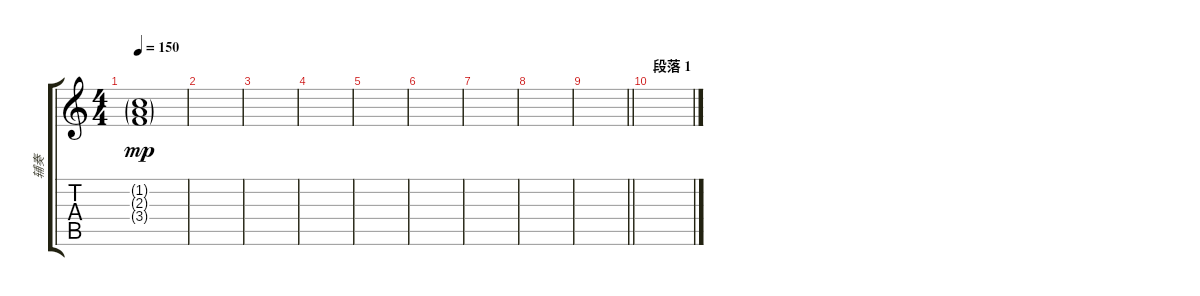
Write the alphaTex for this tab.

\track ("辅奏" "辅奏") {instrument overdrivenguitar}
\staff {score tabs}
\tuning (E4 B3 G3 D3 A2 E2) {hide}
\ts (4 4)
\tempo 150
\clef g2
\ks c
(1.2{g} 2.3{g} 3.4{g}).1{dy mp} |
|
|
|
|
|
|
|
\barLineRight lightlight
|
\section ("" "段落 1")
